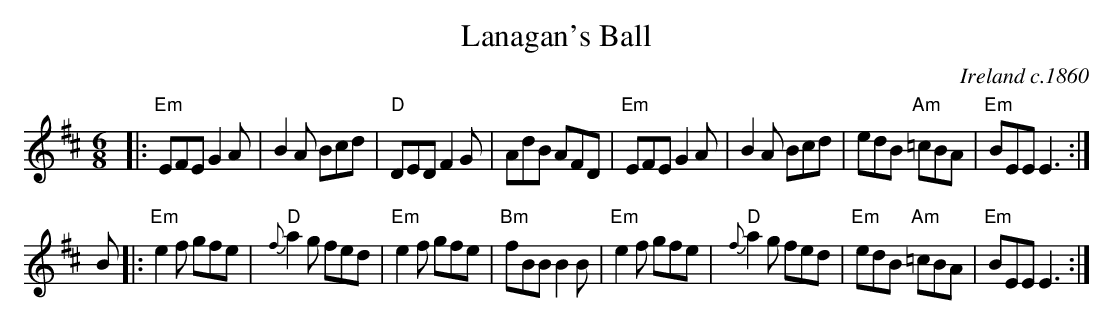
X:1
T: Lanagan's Ball
O: Ireland c.1860
M: 6/8
L: 1/8
K: EDor
|: "Em"EFE G2A | B2A Bcd | "D"DED   F2G | AdB AFD \
| "Em"EFE G2A | B2A Bcd | edB "Am"=cBA | "Em"BEE E3 :|
B \
|: "Em"e2f gfe | "D"{f}a2g fed | "Em"e2f gfe | "Bm"fBB B2B \
| "Em"e2f gfe | "D"{f}a2g fed | "Em"edB "Am"=cBA | "Em"BEE E3 :|
